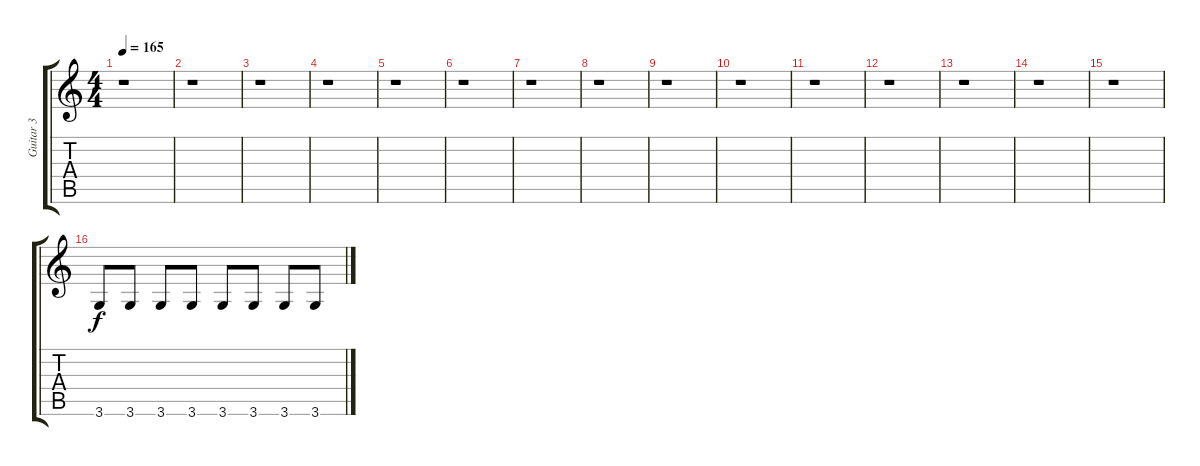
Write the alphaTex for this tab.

\track ("Guitar 3" "Guitar 3") {instrument distortionguitar}
\staff {score tabs}
\tuning (E4 B3 G3 D3 A2 E2) {hide}
\ts (4 4)
\tempo 165
\clef g2
\ks c
r.1{dy f} |
r.1 |
r.1 |
r.1 |
r.1 |
r.1 |
r.1 |
r.1 |
r.1 |
r.1 |
r.1 |
r.1 |
r.1 |
r.1 |
r.1 |
3.6.8 3.6.8 3.6.8 3.6.8 3.6.8 3.6.8 3.6.8 3.6.8
